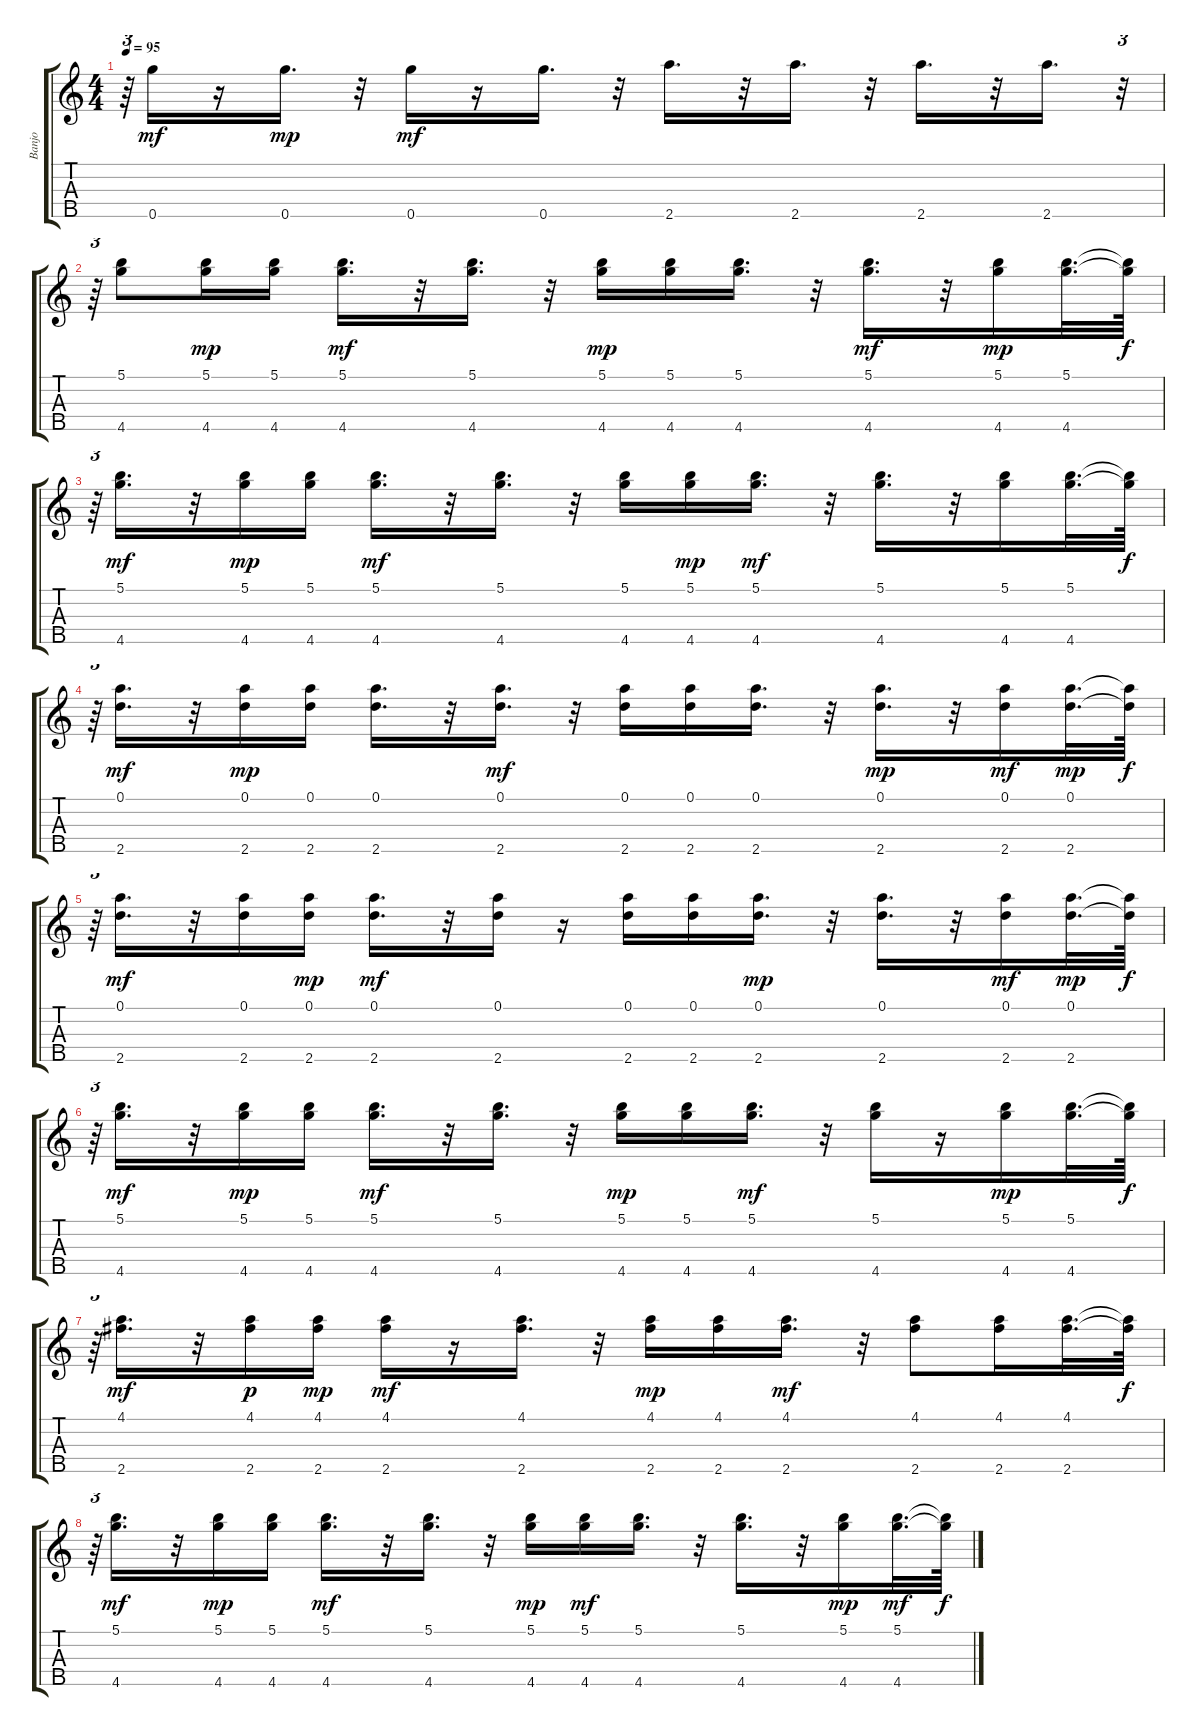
\track ("Banjo" "Banjo") {instrument banjo}
\staff {score tabs}
\tuning (D4 B3 G3 D3 G4) {hide}
\displaytranspose 12
\ts (4 4)
\tempo 95
\clef g2
\ks c
r.64{tu (3 2) dy mp} 0.5.16{dy mf} r.16 0.5.16{d dy mp} r.32 0.5.16{dy mf} r.16 0.5.16{d} r.32 2.5.16{d} r.32 2.5.16{d} r.32 2.5.16{d} r.32 2.5.16{d} r.32{tu (3 2)} |
r.64{tu (3 2)} (5.1 4.5).8 (5.1 4.5).16{dy mp} (5.1 4.5).16 (5.1 4.5).16{d dy mf} r.32 (5.1 4.5).16{d} r.32 (5.1 4.5).16{dy mp} (5.1 4.5).16 (5.1 4.5).16{d} r.32 (5.1 4.5).16{d dy mf} r.32 (5.1 4.5).16{dy mp} (5.1 4.5).32{d} (5.1{t} 4.5{t}).64{dy f} |
r.64{tu (3 2)} (5.1 4.5).16{d dy mf} r.32 (5.1 4.5).16{dy mp} (5.1 4.5).16 (5.1 4.5).16{d dy mf} r.32 (5.1 4.5).16{d} r.32 (5.1 4.5).16 (5.1 4.5).16{dy mp} (5.1 4.5).16{d dy mf} r.32 (5.1 4.5).16{d} r.32 (5.1 4.5).16 (5.1 4.5).32{d} (5.1{t} 4.5{t}).64{dy f} |
r.64{tu (3 2)} (0.1 2.5).16{d dy mf} r.32 (0.1 2.5).16{dy mp} (0.1 2.5).16 (0.1 2.5).16{d} r.32 (0.1 2.5).16{d dy mf} r.32 (0.1 2.5).16 (0.1 2.5).16 (0.1 2.5).16{d} r.32 (0.1 2.5).16{d dy mp} r.32 (0.1 2.5).16{dy mf} (0.1 2.5).32{d dy mp} (0.1{t} 2.5{t}).64{dy f} |
r.64{tu (3 2)} (0.1 2.5).16{d dy mf} r.32 (0.1 2.5).16 (0.1 2.5).16{dy mp} (0.1 2.5).16{d dy mf} r.32 (0.1 2.5).16 r.16 (0.1 2.5).16 (0.1 2.5).16 (0.1 2.5).16{d dy mp} r.32 (0.1 2.5).16{d} r.32 (0.1 2.5).16{dy mf} (0.1 2.5).32{d dy mp} (0.1{t} 2.5{t}).64{dy f} |
r.64{tu (3 2)} (5.1 4.5).16{d dy mf} r.32 (5.1 4.5).16{dy mp} (5.1 4.5).16 (5.1 4.5).16{d dy mf} r.32 (5.1 4.5).16{d} r.32 (5.1 4.5).16{dy mp} (5.1 4.5).16 (5.1 4.5).16{d dy mf} r.32 (5.1 4.5).16 r.16 (5.1 4.5).16{dy mp} (5.1 4.5).32{d} (5.1{t} 4.5{t}).64{dy f} |
r.64{tu (3 2)} (4.1 2.5).16{d dy mf} r.32 (4.1 2.5).16{dy p} (4.1 2.5).16{dy mp} (4.1 2.5).16{dy mf} r.16 (4.1 2.5).16{d} r.32 (4.1 2.5).16{dy mp} (4.1 2.5).16 (4.1 2.5).16{d dy mf} r.32 (4.1 2.5).8 (4.1 2.5).16 (4.1 2.5).32{d} (4.1{t} 2.5{t}).64{dy f} |
r.64{tu (3 2)} (5.1 4.5).16{d dy mf} r.32 (5.1 4.5).16{dy mp} (5.1 4.5).16 (5.1 4.5).16{d dy mf} r.32 (5.1 4.5).16{d} r.32 (5.1 4.5).16{dy mp} (5.1 4.5).16{dy mf} (5.1 4.5).16{d} r.32 (5.1 4.5).16{d} r.32 (5.1 4.5).16{dy mp} (5.1 4.5).32{d dy mf} (5.1{t} 4.5{t}).64{dy f}
